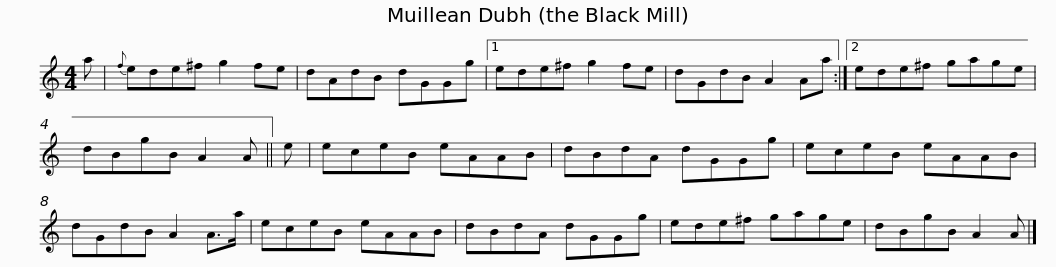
X:1
L:1/8
M:4/4
I:linebreak $
K:C
V:1 treble
V:1
 a |{f} ede^f g2 fe | dAdB dGGg |1 ede^f g2 fe | dGdB A2 Aa :|2 %5
 ede^f gage |$ dBgB A2 A || e | eceB eAAB | dBdA dGGg | %10
 eceB eAAB | dGdB A2 A>a |$ eceB eAAB | dBdA dGGg | ede^f gage | %15
 dBgB A2 A |] %16
